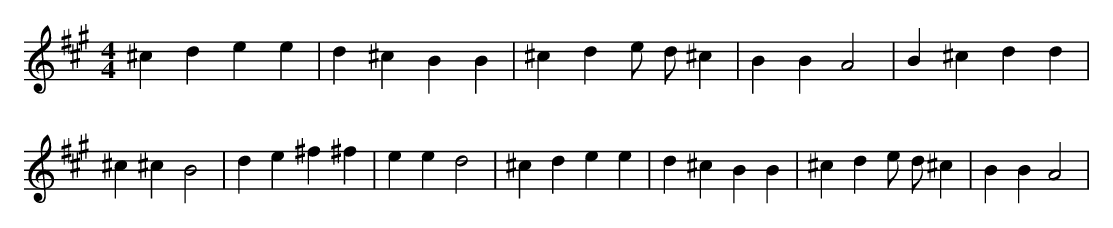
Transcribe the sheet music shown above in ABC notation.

X:1
M:4/4
L:1/8
K:A
^c2 d2 e2 e2 | d2 ^c2 B2 B2 | ^c2 d2 e d ^c2 | B2 B2 A4 | B2 ^c2 d2 d2 | ^c2 ^c2 B4 | d2 e2 ^f2 ^f2 | e2 e2 d4 | ^c2 d2 e2 e2 | d2 ^c2 B2 B2 | ^c2 d2 e d ^c2 | B2 B2 A4 |
